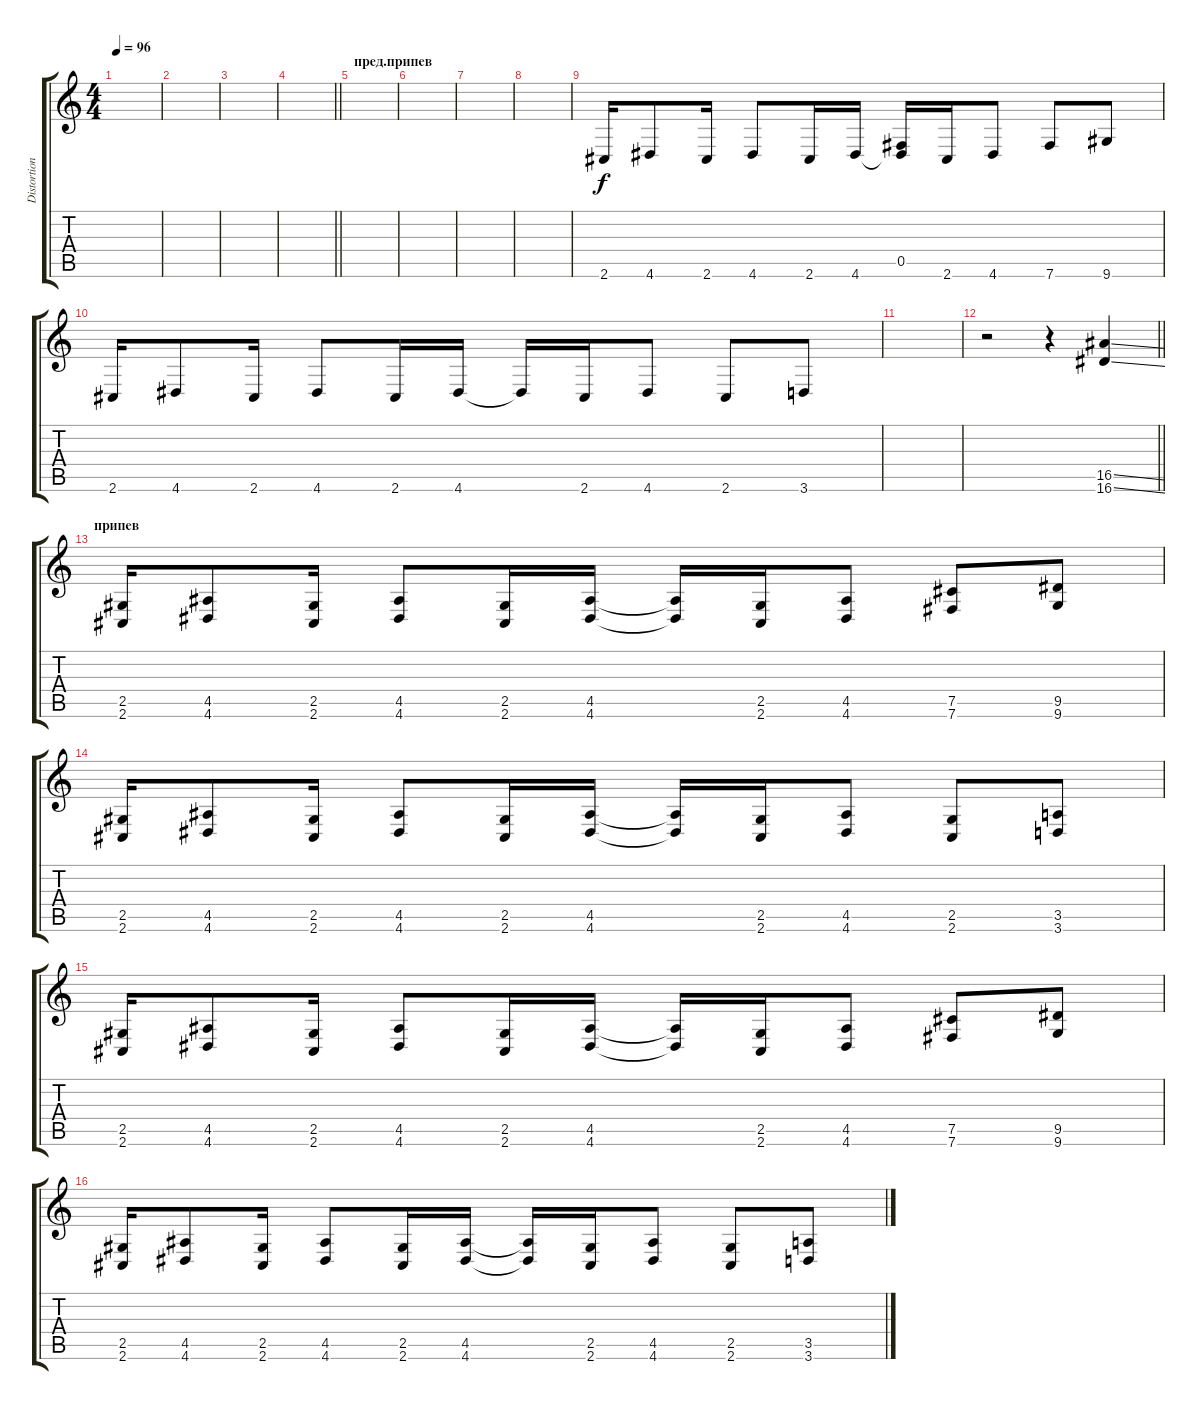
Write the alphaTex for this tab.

\track ("Distortion" "Distortion") {instrument distortionguitar}
\staff {score tabs}
\tuning (Db4 Ab3 E3 B2 Gb2 B1) {hide}
\ts (4 4)
\tempo 96
\clef g2
\ks c
|
|
|
\barLineRight lightlight
|
\section ("" "пред.припев")
|
|
|
|
2.6.16 4.6.8 2.6.16 4.6.8 2.6.16 4.6.16 (0.5 4.6{t}).16 2.6.16 4.6.8 7.6.8 9.6.8 |
2.6.16 4.6.8 2.6.16 4.6.8 2.6.16 4.6.16 4.6{t}.16 2.6.16 4.6.8 2.6.8 3.6.8 |
|
\barLineRight lightlight
r.2 r.4 (16.5{ss} 16.6{ss}).4 |
\section ("" "припев")
(2.5 2.6).16 (4.5 4.6).8 (2.5 2.6).16 (4.5 4.6).8 (2.5 2.6).16 (4.5 4.6).16 (4.5{t} 4.6{t}).16 (2.5 2.6).16 (4.5 4.6).8 (7.5 7.6).8 (9.5 9.6).8 |
(2.5 2.6).16 (4.5 4.6).8 (2.5 2.6).16 (4.5 4.6).8 (2.5 2.6).16 (4.5 4.6).16 (4.5{t} 4.6{t}).16 (2.5 2.6).16 (4.5 4.6).8 (2.5 2.6).8 (3.5 3.6).8 |
(2.5 2.6).16 (4.5 4.6).8 (2.5 2.6).16 (4.5 4.6).8 (2.5 2.6).16 (4.5 4.6).16 (4.5{t} 4.6{t}).16 (2.5 2.6).16 (4.5 4.6).8 (7.5 7.6).8 (9.5 9.6).8 |
(2.5 2.6).16 (4.5 4.6).8 (2.5 2.6).16 (4.5 4.6).8 (2.5 2.6).16 (4.5 4.6).16 (4.5{t} 4.6{t}).16 (2.5 2.6).16 (4.5 4.6).8 (2.5 2.6).8 (3.5 3.6).8
